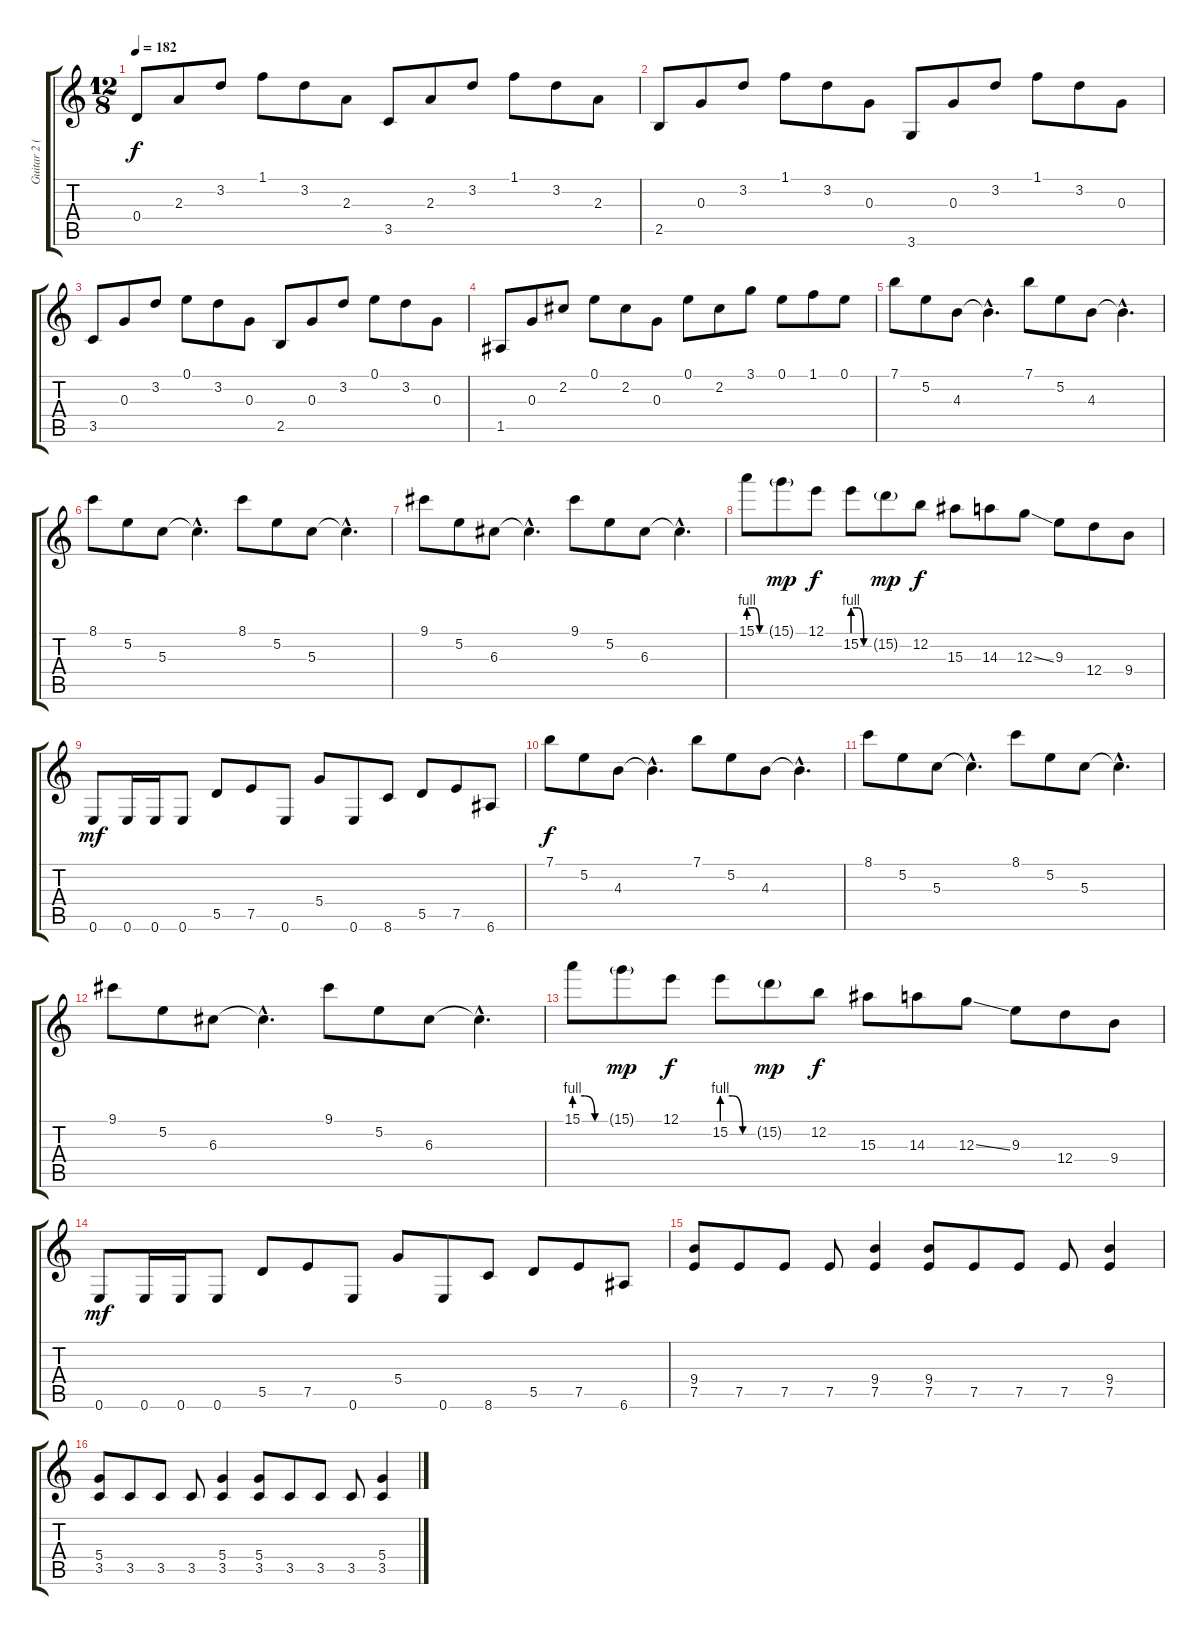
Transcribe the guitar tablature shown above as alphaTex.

\track ("Guitar 2 (Jeff Young)" "Guitar 2 (") {instrument distortionguitar}
\staff {score tabs}
\tuning (E4 B3 G3 D3 A2 E2) {hide}
\ts (12 8)
\tempo 182
\clef g2
\ks c
0.4.8{dy f} 2.3.8 3.2.8 1.1.8 3.2.8 2.3.8 3.5.8 2.3.8 3.2.8 1.1.8 3.2.8 2.3.8 |
2.5.8 0.3.8 3.2.8 1.1.8 3.2.8 0.3.8 3.6.8 0.3.8 3.2.8 1.1.8 3.2.8 0.3.8 |
3.5.8 0.3.8 3.2.8 0.1.8 3.2.8 0.3.8 2.5.8 0.3.8 3.2.8 0.1.8 3.2.8 0.3.8 |
1.5.8 0.3.8 2.2.8 0.1.8 2.2.8 0.3.8 0.1.8 2.2.8 3.1.8 0.1.8 1.1.8 0.1.8 |
7.1.8{instrument distortionguitar} 5.2.8 4.3.8 4.3{hac t}.4{d} 7.1.8 5.2.8 4.3.8 4.3{hac t}.4{d} |
8.1.8 5.2.8 5.3.8 5.3{hac t}.4{d} 8.1.8 5.2.8 5.3.8 5.3{hac t}.4{d} |
9.1.8 5.2.8 6.3.8 6.3{hac t}.4{d} 9.1.8 5.2.8 6.3.8 6.3{hac t}.4{d} |
15.1{be (custom 0 4 20 4 40 0 60 0)}.8 15.1{g}.8{dy mp} 12.1.8{dy f} 15.2{be (custom 0 4 20 4 40 0 60 0)}.8 15.2{g}.8{dy mp} 12.2.8{dy f} 15.3.8 14.3.8 12.3{ss}.8 9.3.8 12.4.8 9.4.8 |
0.6.8{dy mf} 0.6.16 0.6.16 0.6.8 5.5.8 7.5.8 0.6.8 5.4.8 0.6.8 8.6.8 5.5.8 7.5.8 6.6.8 |
7.1.8{dy f} 5.2.8 4.3.8 4.3{hac t}.4{d} 7.1.8 5.2.8 4.3.8 4.3{hac t}.4{d} |
8.1.8 5.2.8 5.3.8 5.3{hac t}.4{d} 8.1.8 5.2.8 5.3.8 5.3{hac t}.4{d} |
9.1.8 5.2.8 6.3.8 6.3{hac t}.4{d} 9.1.8 5.2.8 6.3.8 6.3{hac t}.4{d} |
15.1{be (custom 0 4 20 4 40 0 60 0)}.8 15.1{g}.8{dy mp} 12.1.8{dy f} 15.2{be (custom 0 4 20 4 40 0 60 0)}.8 15.2{g}.8{dy mp} 12.2.8{dy f} 15.3.8 14.3.8 12.3{ss}.8 9.3.8 12.4.8 9.4.8 |
0.6.8{dy mf} 0.6.16 0.6.16 0.6.8 5.5.8 7.5.8 0.6.8 5.4.8 0.6.8 8.6.8 5.5.8 7.5.8 6.6.8 |
(9.4 7.5).8 7.5.8 7.5.8 7.5.8 (9.4 7.5).4 (9.4 7.5).8 7.5.8 7.5.8 7.5.8 (9.4 7.5).4 |
(5.4 3.5).8 3.5.8 3.5.8 3.5.8 (5.4 3.5).4 (5.4 3.5).8 3.5.8 3.5.8 3.5.8 (5.4 3.5).4
